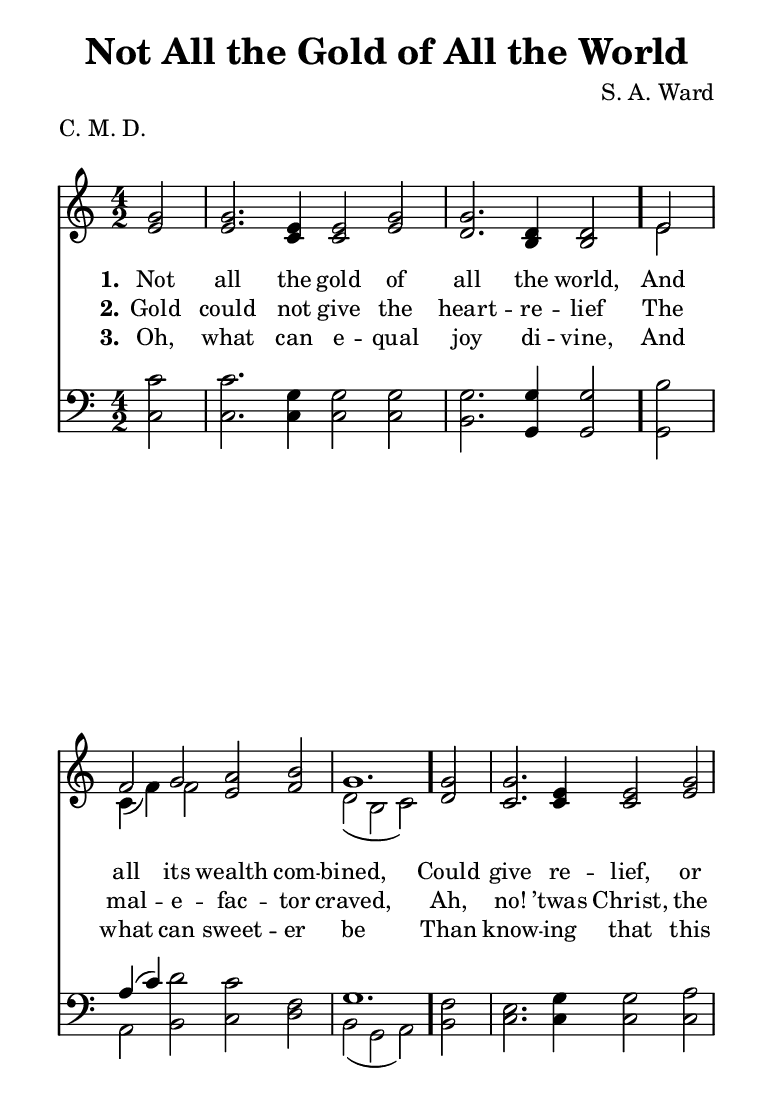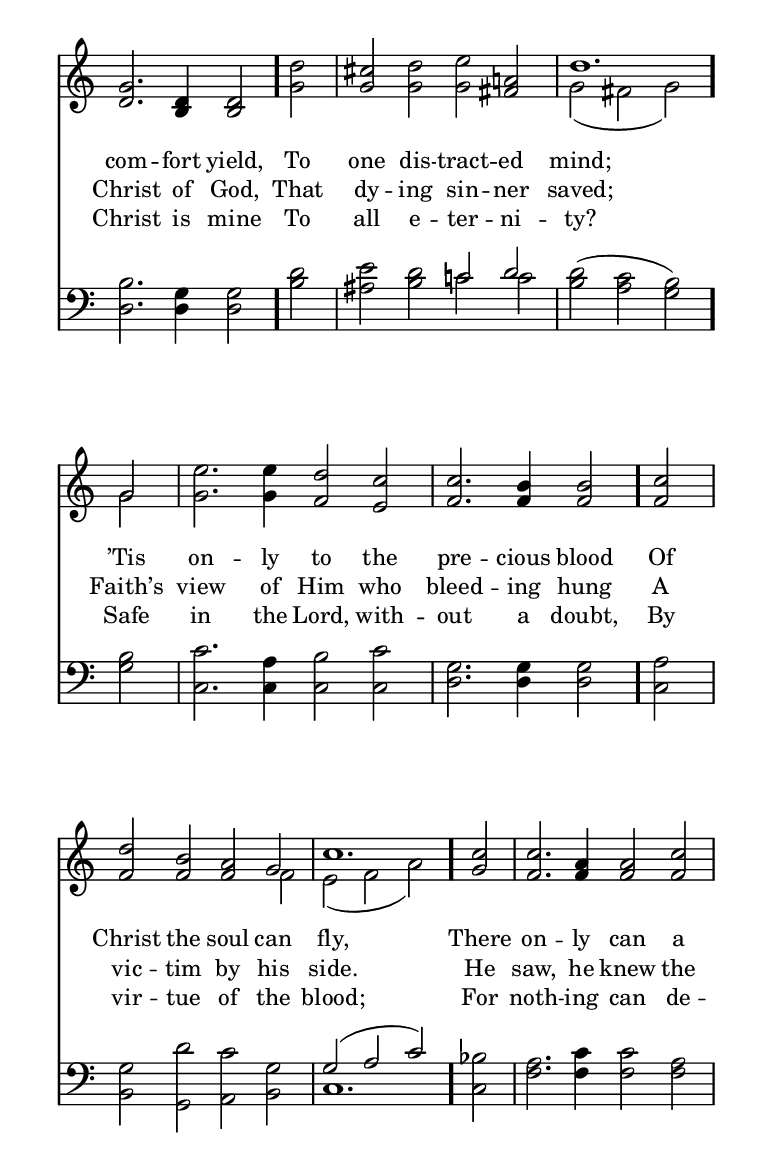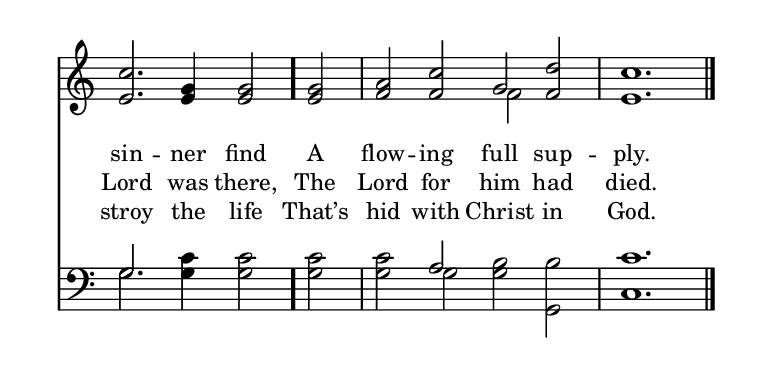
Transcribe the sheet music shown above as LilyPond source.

\include "common/global.ily"
\paper {
  \include "common/paper.ily"
  systems-per-page = #(cond (is-eogsized 4) (#t #f))
  page-count = #(cond (is-eogsized 1) (#t #f))
}

\header{
  %gospel
  hymnnumber = "104"
  title = "Not All the Gold of All the World"
  tunename = "Materna"
  meter = "C. M. D."
  poet = ""
  composer = "S. A. Ward"
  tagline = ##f
}

% for fermata in MIDI
ta = { \tempo 2=88 }
tb = { \tempo 2=44 }

patternAA = { c2 | c2. c4 c2 c2 | c2. c4 c2 }

patternBA = { c2 | c2 c2 c2 c2 | c1. }
patternBB = { c2 | c4( c4) c2 c2 c2 | c2( c2 c2) }
patternBC = { c2 | c4( c4) c2 c2 c2 | c1. }
patternBD = { c2 | c2 c2 c2 c2 | c2( c2 c2) }

global = {
  \include "common/overrides.ily"
  \override Staff.TimeSignature.style = #'numbered
  \time 4/2
  \override Score.MetronomeMark.transparent = ##t % hide all fermata changes too
  \ta
  \key c \major
  \partial 2
  \autoBeamOff
}

notesSoprano = {
\global
\relative c'' {

  \changePitch \patternAA { g | g e e g | g d d }
  \changePitch \patternBA { e | f g a b | g }
  \changePitch \patternAA { g | g e e g | g d d }
  \changePitch \patternBA { d' | cis d e a,! | d }

  \changePitch \patternAA { g, | e' e d c | c b b }
  \changePitch \patternBA { c | d b a g | c }
  \changePitch \patternAA { c | c a a c | c g g }
  \changePitch \patternBA { g | a c g d' | c }

  \bar "|."

}
}

notesAlto = {
\global
\relative e' {

  \changePitch \patternAA { e | e c c e | d b b }
  \changePitch \patternBB { e | c f f e f | d b c }
  \changePitch \patternAA { d | c c c e | d b b }
  \changePitch \patternBD { g' | g g g fis | g fis g }

  \changePitch \patternAA { g | g g f e | f f f }
  \changePitch \patternBD { f | f f f f | e f a }
  \changePitch \patternAA { g | f f f f | e e e }
  \changePitch \patternBA { e | f f f f | e }

}
}

notesTenor = {
\global
\relative a {

  \changePitch \patternAA { c | c g g g | g g g }
  \changePitch \patternBC { b | a c d c f, | g }
  \changePitch \patternAA { f | e g g a | b g g }
  \changePitch \patternBD { d' | e d c! d | d c b }

  \changePitch \patternAA { b | c a b c | g g g }
  \changePitch \patternBD { a | g d' c g | g a c }
  \changePitch \patternAA { bes | a c c a | g c c }
  \changePitch \patternBA { c | c a b b | c }

}
}

notesBass = {
\global
\relative f {

  \changePitch \patternAA { c | c c c c | b g g }
  \changePitch \patternBD { g | a b c d | b g a }
  \changePitch \patternAA { b | c c c c | d d d }
  \changePitch \patternBD { b' | ais b c! c | b a g }

  \changePitch \patternAA { g | c, c c c | d d d }
  \changePitch \patternBA { c | b g a b | c }
  \changePitch \patternAA { c | f f f f | g g g }
  \changePitch \patternBA { g | g g g g, | c }

}
}

wordsA = \lyricmode {
\set stanza = "1."

Not all the gold of all the world, \bar "."
And all its wealth com -- bined, \bar "."
Could give re -- lief, or com -- fort yield, \bar "."
To one dis -- tract -- ed mind; \bar "."
’Tis on -- ly to the pre -- cious blood \bar "."
Of Christ the soul can fly, \bar "."
There on -- ly can a sin -- ner find \bar "."
A flow -- ing full sup -- ply. \bar "."

}

wordsB = \lyricmode {
\set stanza = "2."

Gold could not give the heart -- re -- lief
The mal -- e -- fac -- tor craved,
Ah, no! ’twas Christ, the Christ of God,
That dy -- ing sin -- ner saved;
Faith’s view of Him who bleed -- ing hung
A vic -- tim by his side.
He saw, he knew the Lord was there,
The Lord for him had died.

}

wordsC = \lyricmode {
\set stanza = "3."

Oh, what can e -- qual joy di -- vine,
And what can sweet -- er be
Than know -- ing that this Christ is mine
To all e -- ter -- ni -- ty?
Safe in the Lord, with -- out a doubt,
By vir -- tue of the blood;
For noth -- ing can de -- stroy the life
That’s hid with Christ in God.

}

\score {
  \context ChoirStaff <<
    \context Staff = upper <<
      \set Staff.autoBeaming = ##f
      \set ChoirStaff.systemStartDelimiter = #'SystemStartBar
      \set ChoirStaff.printPartCombineTexts = ##f
      \partcombine #'(2 . 11) \notesSoprano \notesAlto
      \context NullVoice = sopranos { \voiceOne << \notesSoprano >> }
      \context Lyrics = one   \lyricsto sopranos \wordsA
      \context Lyrics = two   \lyricsto sopranos \wordsB
      \context Lyrics = three \lyricsto sopranos \wordsC
    >>
    \context Staff = men <<
      \set Staff.autoBeaming = ##f
      \clef bass
      \set ChoirStaff.printPartCombineTexts = ##f
      \partcombine #'(2 . 11) \notesTenor \notesBass
    >>
  >>
  \layout {
    \include "common/layout.ily"
  }
  #(cond ((ly:get-option 'eog-midi-permitted) #{ \midi{
    \include "common/midi.ily"
  } #}))
}

\version "2.19.49"  % necessary for upgrading to future LilyPond versions.

% vi:set et ts=2 sw=2 ai nocindent syntax=lilypond:
